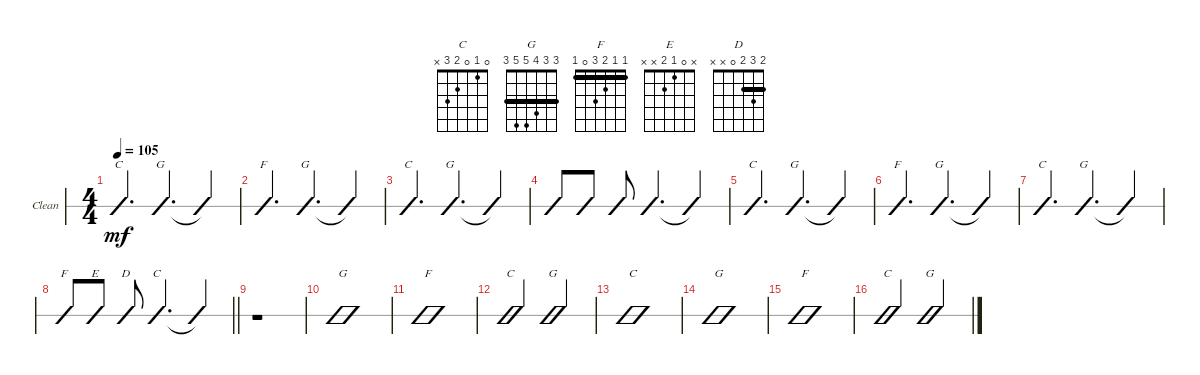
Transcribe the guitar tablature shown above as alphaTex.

\defaultSystemsLayout 4
\bracketExtendMode groupsimilarinstruments
\firstSystemTrackNameOrientation horizontal
\otherSystemsTrackNameOrientation horizontal
\track ("Electric Guitar (Clean)" "Clean") {instrument electricguitarclean}
\staff {slash}
\tuning (E4 B3 G3 D3 A2 E2)
\chord ("C" 0 1 0 2 3 x)
\chord ("G" 3 3 4 5 5 3) {barre (3 3)}
\chord ("F" 1 1 2 3 0 1) {barre 1}
\chord ("E" x 0 1 2 x x)
\chord ("D" 2 3 2 0 x x) {barre 2}
\ts (4 4)
\tempo 105
\clef g2
\ks c
(3.5 2.4 0.3 1.2 0.1).4{d ch "C" dy mf instrument electricguitarclean} (3.6 5.5 5.4 4.3 3.2 3.1).4{d ch "G"} (3.6{t} 5.5{t} 5.4{t} 4.3{t} 3.2{t} 3.1{t}).4 |
(1.6 0.5 3.4 2.3 1.2 1.1).4{d ch "F"} (3.6 5.5 5.4 4.3 3.2 3.1).4{d ch "G"} (3.6{t} 5.5{t} 5.4{t} 4.3{t} 3.2{t} 3.1{t}).4 |
(3.5 2.4 0.3 1.2 0.1).4{d ch "C"} (3.6 5.5 5.4 4.3 3.2 3.1).4{d ch "G"} (3.6{t} 5.5{t} 5.4{t} 4.3{t} 3.2{t} 3.1{t}).4 |
3.4.8 2.4.8 0.4.8 3.5.4{d} 3.5{t}.4 |
(3.5 2.4 0.3 1.2 0.1).4{d ch "C"} (3.6 5.5 5.4 4.3 3.2 3.1).4{d ch "G"} (3.6{t} 5.5{t} 5.4{t} 4.3{t} 3.2{t} 3.1{t}).4 |
(1.6 0.5 3.4 2.3 1.2 1.1).4{d ch "F"} (3.6 5.5 5.4 4.3 3.2 3.1).4{d ch "G"} (3.6{t} 5.5{t} 5.4{t} 4.3{t} 3.2{t} 3.1{t}).4 |
(3.5 2.4 0.3 1.2 0.1).4{d ch "C"} (3.6 5.5 5.4 4.3 3.2 3.1).4{d ch "G"} (3.6{t} 5.5{t} 5.4{t} 4.3{t} 3.2{t} 3.1{t}).4 |
\barLineRight lightlight
(3.4 2.3 1.2).8{ch "F"} (2.4 1.3 0.2).8{ch "E"} (0.4 2.3 3.2 2.1).8{ch "D"} (3.5 2.4 0.3 1.2 0.1).4{d ch "C"} (3.5{t} 2.4{t} 0.3{t} 1.2{t} 0.1{t}).4 |
r.1 |
(3.6 5.5 5.4 4.3 3.2 3.1).1{ch "G"} |
(1.6 0.5 3.4 2.3 1.2 1.1).1{ch "F"} |
(3.5 2.4 0.3 1.2 0.1).2{ch "C"} (3.6 5.5 5.4 4.3 3.2 3.1).2{ch "G"} |
(3.5 2.4 0.3 1.2 0.1).1{ch "C"} |
(3.6 5.5 5.4 4.3 3.2 3.1).1{ch "G"} |
(1.6 0.5 3.4 2.3 1.2 1.1).1{ch "F"} |
(3.5 2.4 0.3 1.2 0.1).2{ch "C"} (3.6 5.5 5.4 4.3 3.2 3.1).2{ch "G"}
